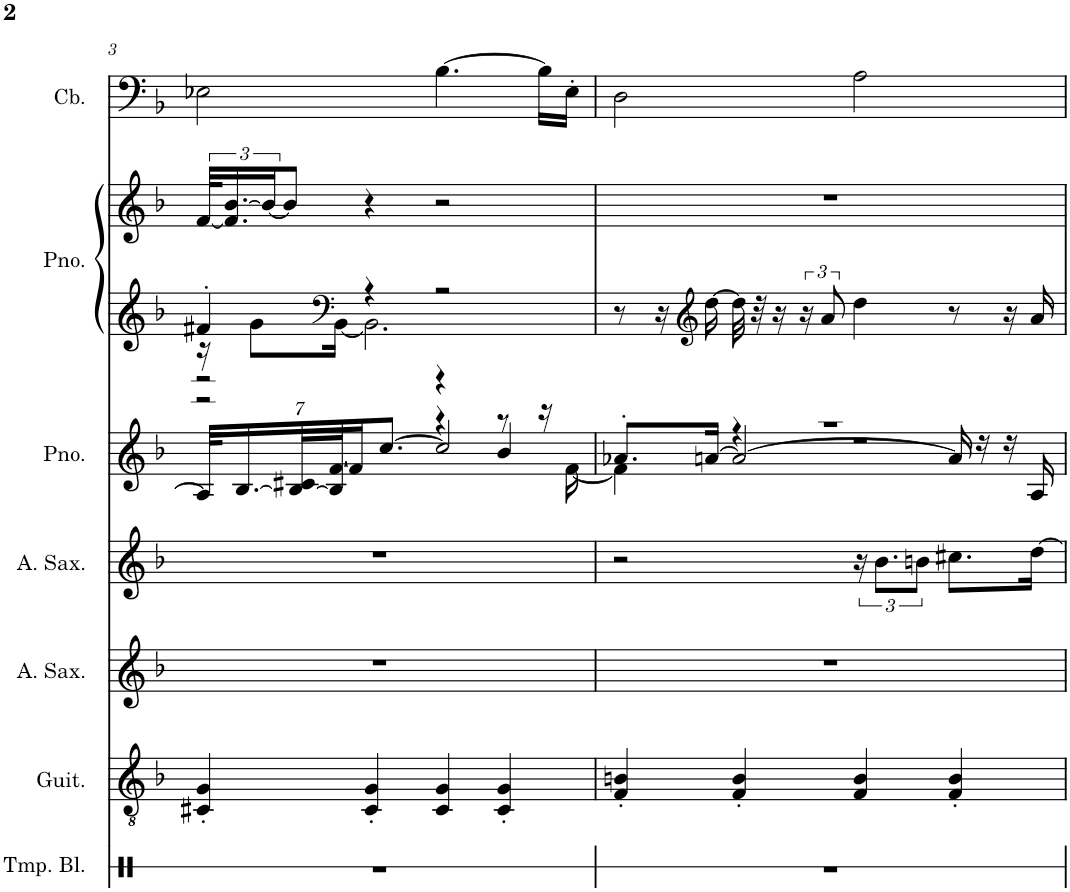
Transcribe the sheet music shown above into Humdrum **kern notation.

**kern	**kern	**kern	**kern	**kern	**kern	**kern	**kern
*part7	*part6	*part5	*part4	*part3	*part2	*part2	*part1
*staff8	*staff7	*staff6	*staff5	*staff4	*staff3	*staff2	*staff1
*I"Temple Blocks	*I"Classical Guitar, Guitar / Nylon guitar	*I"Alto Saxophone, 2nd Solo / Alto sax	*I"Alto Saxophone, 1st Solo / Alto sax	*I"Piano, Melody / Acoustic piano 1	*I"Piano, Piano / Acoustic paino 1	*	*I"Contrabass, Bass / Acoustic bass
*I'Tmp. Bl.	*I'Guit.	*I'A. Sax.	*I'A. Sax.	*I'Pno.	*I'Pno.	*	*I'Cb.
!!LO:PB:g=z
*clefX	*clefGv2	*clefG2	*clefG2	*clefG2	*clefG2	*clefG2	*clefF4
*	*	*Trd5c9	*Trd5c9	*	*	*	*Trd7c12
*k[]	*k[b-]	*k[b-]	*k[b-]	*k[b-]	*k[b-]	*k[b-]	*k[b-]
*M4/4	*M4/4	*M4/4	*M4/4	*M4/4	*M4/4	*M4/4	*M4/4
=3	=3	=3	=3	=3	=3	=3	=3
*	*	*	*	*^	*	*	*
*	*	*	*	*	*^	*	*	*
*	*	*	*	*	*	*Xbrackettup	*	*	*
*	*	*	*	*	*	*	*^	*	*
1r	4C#X/' 4G/'	1r	1r	2r	2r	28A/KLL]	4f#X'/	16r	[48f/KLL	2E-X\
.	.	.	.	.	.	.	.	.	24.f/] [24.b-/	.
.	.	.	.	.	.	[14.B-/	.	.	.	.
.	.	.	.	.	.	.	.	8g\L	.	.
.	.	.	.	.	.	.	.	.	24b-/J_	.
.	.	.	.	.	.	.	.	.	8b-/J]	.
.	.	.	.	.	.	28B-/_ 28c#X/L	.	.	.	.
.	.	.	.	.	.	28B-/] [28f/J	.	.	.	.
*	*	*	*	*	*	*	*clefF4	*	*	*
.	.	.	.	.	.	.	.	[16BB-\Jk	.	.
.	.	.	.	.	.	14f/J]	.	.	.	.
.	4C#/' 4G/'	.	.	.	.	.	4r	2.BB-\]	4r	.
.	.	.	.	.	.	[7.cc/J	.	.	.	.
.	4C#/ 4G/	.	.	4r	4r	2cc/]	2r	.	2r	[4.B-\
.	4C#/' 4G/'	.	.	4b-'/	8r	.	.	.	.	.
.	.	.	.	.	16r	.	.	.	.	16B-\LL]
.	.	.	.	.	[16f\	.	.	.	.	16E-'\JJ
*	*	*	*	*	*	*	*v	*v	*	*
=4	=4	=4	=4	=4	=4	=4	=4	=4	=4
1r	4F/' 4Bn/'	1r	2r	1r	4f\]	8.a-X'/L	8r	1r	2D\
.	.	.	.	.	.	.	16r	.	.
*	*	*	*	*	*	*	*clefG2	*	*
.	.	.	.	.	.	[16an/Jk	[16dd\	.	.
.	4F/' 4B/'	.	.	.	4r	2a/_	32dd\]	.	.
.	.	.	.	.	.	.	32r	.	.
.	.	.	.	.	.	.	16r	.	.
.	.	.	.	.	.	.	24r	.	.
.	.	.	.	.	.	.	12a/	.	.
.	4F/ 4B/	.	24r	.	2r	.	4dd\	.	2A\
.	.	.	12.b-\L	.	.	.	.	.	.
.	.	.	12bn\J	.	.	.	.	.	.
.	4F/' 4B/'	.	8.cc#X\L	.	.	16a/]	8r	.	.
.	.	.	.	.	.	16r	.	.	.
.	.	.	.	.	.	16r	16r	.	.
.	.	.	[16dd\Jk	.	.	16A/	16a/	.	.
*	*	*	*	*v	*v	*v	*	*	*
=	=	=	=	=	=	=	=
*-	*-	*-	*-	*-	*-	*-	*-
